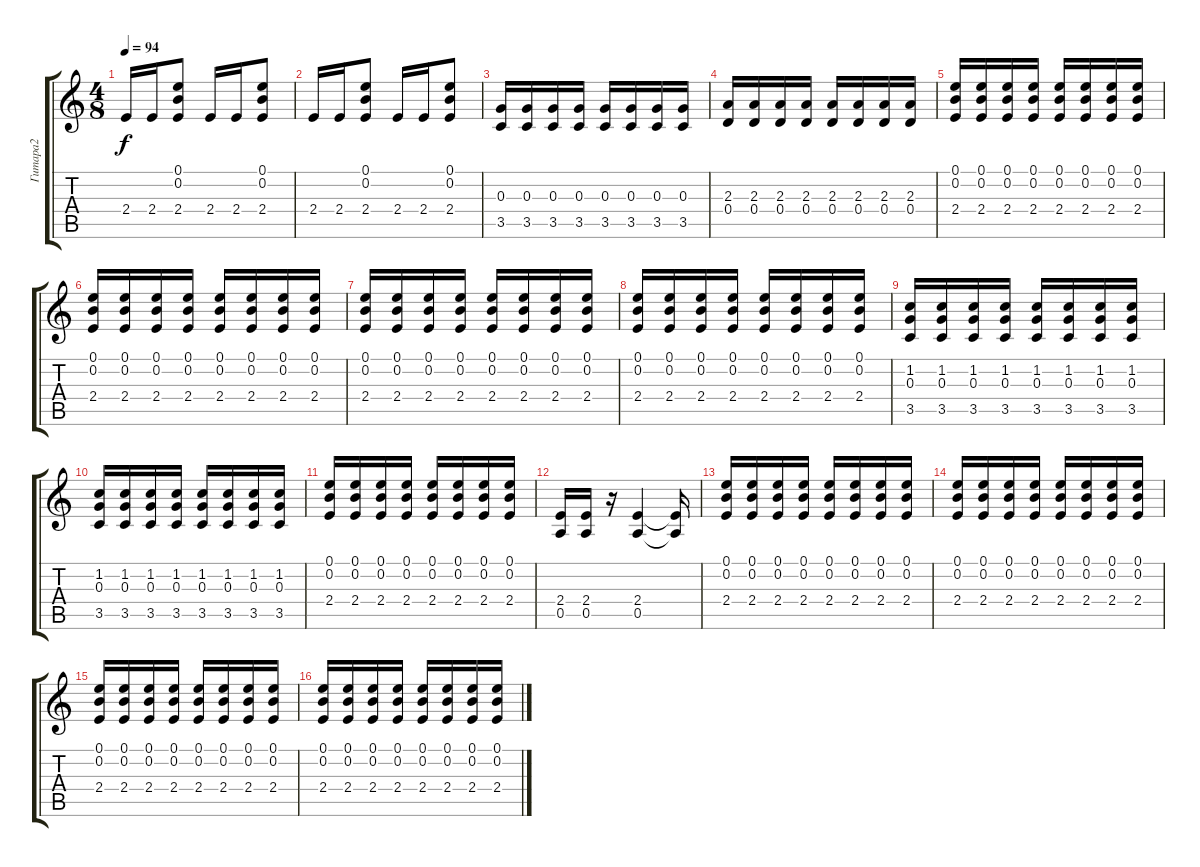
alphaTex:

\track ("Гитара2" "Гитара2") {instrument distortionguitar}
\staff {score tabs}
\tuning (E4 B3 G3 D3 A2 E2) {hide}
\ts (4 8)
\tempo 94
\clef g2
\ks c
2.4.16{dy f} 2.4.16 (0.1 0.2 2.4).8 2.4.16 2.4.16 (0.1 0.2 2.4).8 |
2.4.16 2.4.16 (0.1 0.2 2.4).8 2.4.16 2.4.16 (0.1 0.2 2.4).8 |
(0.3 3.5).16 (0.3 3.5).16 (0.3 3.5).16 (0.3 3.5).16 (0.3 3.5).16 (0.3 3.5).16 (0.3 3.5).16 (0.3 3.5).16 |
(2.3 0.4).16 (2.3 0.4).16 (2.3 0.4).16 (2.3 0.4).16 (2.3 0.4).16 (2.3 0.4).16 (2.3 0.4).16 (2.3 0.4).16 |
(0.1 0.2 2.4).16 (0.1 0.2 2.4).16 (0.1 0.2 2.4).16 (0.1 0.2 2.4).16 (0.1 0.2 2.4).16 (0.1 0.2 2.4).16 (0.1 0.2 2.4).16 (0.1 0.2 2.4).16 |
(0.1 0.2 2.4).16 (0.1 0.2 2.4).16 (0.1 0.2 2.4).16 (0.1 0.2 2.4).16 (0.1 0.2 2.4).16 (0.1 0.2 2.4).16 (0.1 0.2 2.4).16 (0.1 0.2 2.4).16 |
(0.1 0.2 2.4).16 (0.1 0.2 2.4).16 (0.1 0.2 2.4).16 (0.1 0.2 2.4).16 (0.1 0.2 2.4).16 (0.1 0.2 2.4).16 (0.1 0.2 2.4).16 (0.1 0.2 2.4).16 |
(0.1 0.2 2.4).16 (0.1 0.2 2.4).16 (0.1 0.2 2.4).16 (0.1 0.2 2.4).16 (0.1 0.2 2.4).16 (0.1 0.2 2.4).16 (0.1 0.2 2.4).16 (0.1 0.2 2.4).16 |
(1.2 0.3 3.5).16 (1.2 0.3 3.5).16 (1.2 0.3 3.5).16 (1.2 0.3 3.5).16 (1.2 0.3 3.5).16 (1.2 0.3 3.5).16 (1.2 0.3 3.5).16 (1.2 0.3 3.5).16 |
(1.2 0.3 3.5).16 (1.2 0.3 3.5).16 (1.2 0.3 3.5).16 (1.2 0.3 3.5).16 (1.2 0.3 3.5).16 (1.2 0.3 3.5).16 (1.2 0.3 3.5).16 (1.2 0.3 3.5).16 |
(0.1 0.2 2.4).16 (0.1 0.2 2.4).16 (0.1 0.2 2.4).16 (0.1 0.2 2.4).16 (0.1 0.2 2.4).16 (0.1 0.2 2.4).16 (0.1 0.2 2.4).16 (0.1 0.2 2.4).16 |
(2.4 0.5).16 (2.4 0.5).16 r.16 (2.4 0.5).4 (2.4{t} 0.5{t}).16 |
(0.1 0.2 2.4).16 (0.1 0.2 2.4).16 (0.1 0.2 2.4).16 (0.1 0.2 2.4).16 (0.1 0.2 2.4).16 (0.1 0.2 2.4).16 (0.1 0.2 2.4).16 (0.1 0.2 2.4).16 |
(0.1 0.2 2.4).16 (0.1 0.2 2.4).16 (0.1 0.2 2.4).16 (0.1 0.2 2.4).16 (0.1 0.2 2.4).16 (0.1 0.2 2.4).16 (0.1 0.2 2.4).16 (0.1 0.2 2.4).16 |
(0.1 0.2 2.4).16 (0.1 0.2 2.4).16 (0.1 0.2 2.4).16 (0.1 0.2 2.4).16 (0.1 0.2 2.4).16 (0.1 0.2 2.4).16 (0.1 0.2 2.4).16 (0.1 0.2 2.4).16 |
(0.1 0.2 2.4).16 (0.1 0.2 2.4).16 (0.1 0.2 2.4).16 (0.1 0.2 2.4).16 (0.1 0.2 2.4).16 (0.1 0.2 2.4).16 (0.1 0.2 2.4).16 (0.1 0.2 2.4).16
